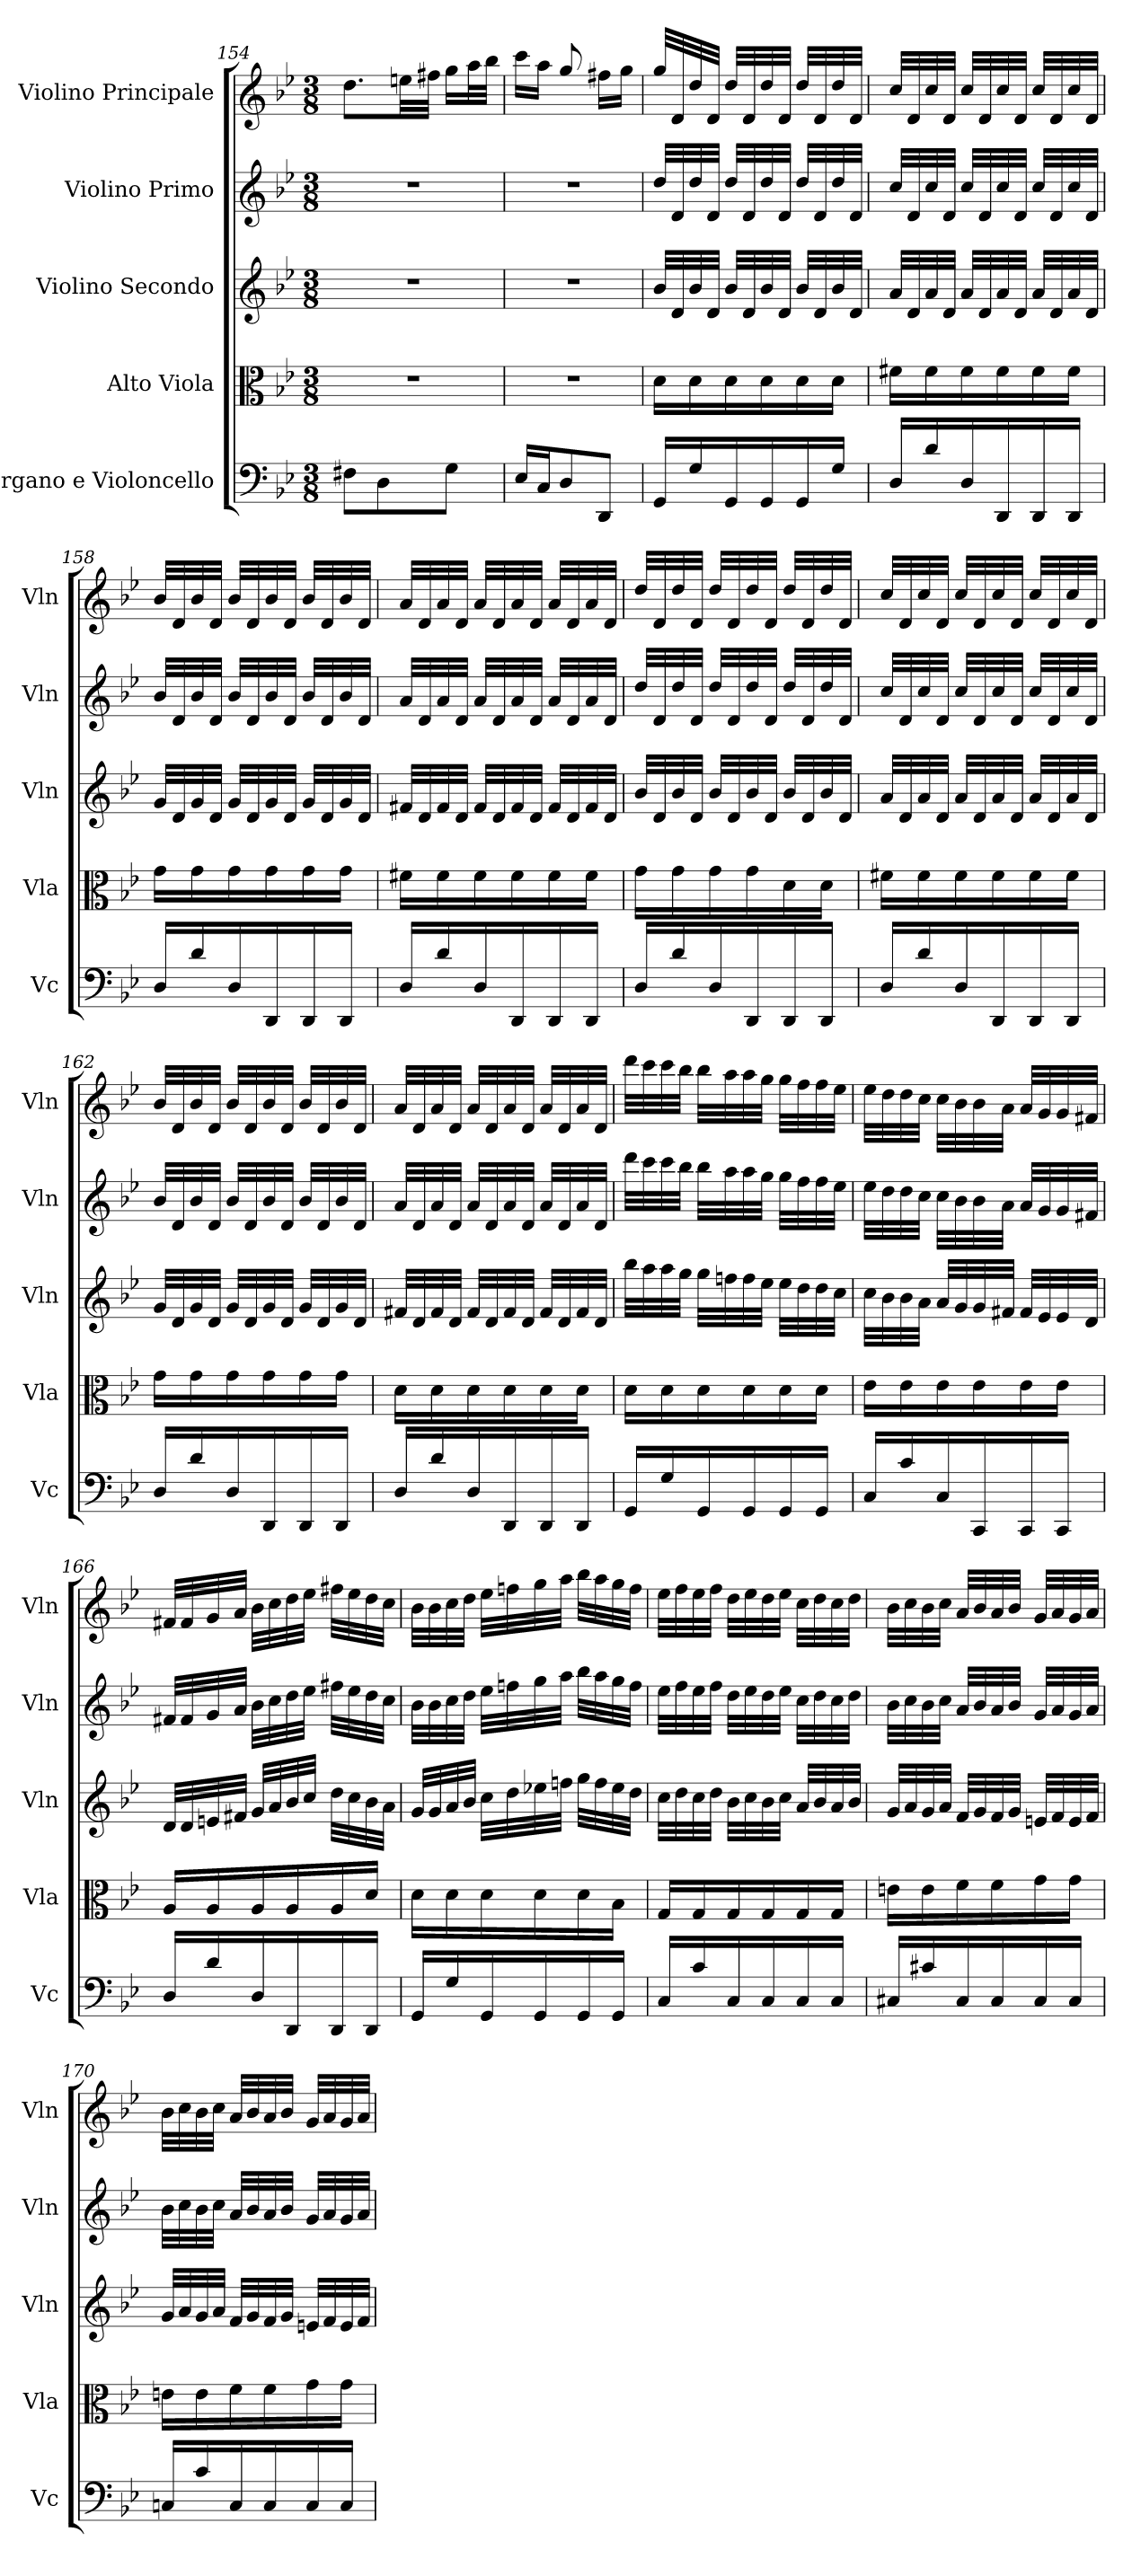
**kern	**kern	**kern	**kern	**kern
*part5	*part4	*part3	*part2	*part1
*staff5	*staff4	*staff3	*staff2	*staff1
*I"Organo e Violoncello	*I"Alto Viola	*I"Violino Secondo	*I"Violino Primo	*I"Violino Principale
*I'Vc	*I'Vla	*I'Vln	*I'Vln	*I'Vln
*clefF4	*clefC3	*clefG2	*clefG2	*clefG2
*k[b-e-]	*k[b-e-]	*k[b-e-]	*k[b-e-]	*k[b-e-]
*M3/8	*M3/8	*M3/8	*M3/8	*M3/8
=154	=154	=154	=154	=154
8F#X\L	4.r	4.r	4.r	8.dd\L
8D\	.	.	.	.
.	.	.	.	32een\LL
.	.	.	.	32ff#X\JJJ
8G\J	.	.	.	16gg\LL
.	.	.	.	32aa\L
.	.	.	.	32bb-\JJJ
=155	=155	=155	=155	=155
16E-/LL	4.r	4.r	4.r	16ccc\LL
16C/J	.	.	.	16aa\JJ
8D/	.	.	.	8gg/
8DD/J	.	.	.	16ff#X\LL
.	.	.	.	16gg\JJ
=156	=156	=156	=156	=156
16GG/LL	16d\LL	32b-/LLL	32dd/LLL	32gg/LLL
.	.	32d/	32d/	32d/
16G/	16d\	32b-/	32dd/	32dd/
.	.	32d/JJJ	32d/JJJ	32d/JJJ
16GG/	16d\	32b-/LLL	32dd/LLL	32dd/LLL
.	.	32d/	32d/	32d/
16GG/	16d\	32b-/	32dd/	32dd/
.	.	32d/JJJ	32d/JJJ	32d/JJJ
16GG/	16d\	32b-/LLL	32dd/LLL	32dd/LLL
.	.	32d/	32d/	32d/
16G/JJ	16d\JJ	32b-/	32dd/	32dd/
.	.	32d/JJJ	32d/JJJ	32d/JJJ
=157	=157	=157	=157	=157
16D/LL	16f#X\LL	32a/LLL	32cc/LLL	32cc/LLL
.	.	32d/	32d/	32d/
16d/	16f#\	32a/	32cc/	32cc/
.	.	32d/JJJ	32d/JJJ	32d/JJJ
16D/	16f#\	32a/LLL	32cc/LLL	32cc/LLL
.	.	32d/	32d/	32d/
16DD/	16f#\	32a/	32cc/	32cc/
.	.	32d/JJJ	32d/JJJ	32d/JJJ
16DD/	16f#\	32a/LLL	32cc/LLL	32cc/LLL
.	.	32d/	32d/	32d/
16DD/JJ	16f#\JJ	32a/	32cc/	32cc/
.	.	32d/JJJ	32d/JJJ	32d/JJJ
=158	=158	=158	=158	=158
16D/LL	16g\LL	32g/LLL	32b-/LLL	32b-/LLL
.	.	32d/	32d/	32d/
16d/	16g\	32g/	32b-/	32b-/
.	.	32d/JJJ	32d/JJJ	32d/JJJ
16D/	16g\	32g/LLL	32b-/LLL	32b-/LLL
.	.	32d/	32d/	32d/
16DD/	16g\	32g/	32b-/	32b-/
.	.	32d/JJJ	32d/JJJ	32d/JJJ
16DD/	16g\	32g/LLL	32b-/LLL	32b-/LLL
.	.	32d/	32d/	32d/
16DD/JJ	16g\JJ	32g/	32b-/	32b-/
.	.	32d/JJJ	32d/JJJ	32d/JJJ
=159	=159	=159	=159	=159
16D/LL	16f#X\LL	32f#X/LLL	32a/LLL	32a/LLL
.	.	32d/	32d/	32d/
16d/	16f#\	32f#/	32a/	32a/
.	.	32d/JJJ	32d/JJJ	32d/JJJ
16D/	16f#\	32f#/LLL	32a/LLL	32a/LLL
.	.	32d/	32d/	32d/
16DD/	16f#\	32f#/	32a/	32a/
.	.	32d/JJJ	32d/JJJ	32d/JJJ
16DD/	16f#\	32f#/LLL	32a/LLL	32a/LLL
.	.	32d/	32d/	32d/
16DD/JJ	16f#\JJ	32f#/	32a/	32a/
.	.	32d/JJJ	32d/JJJ	32d/JJJ
=160	=160	=160	=160	=160
16D/LL	16g\LL	32b-/LLL	32dd/LLL	32dd/LLL
.	.	32d/	32d/	32d/
16d/	16g\	32b-/	32dd/	32dd/
.	.	32d/JJJ	32d/JJJ	32d/JJJ
16D/	16g\	32b-/LLL	32dd/LLL	32dd/LLL
.	.	32d/	32d/	32d/
16DD/	16g\	32b-/	32dd/	32dd/
.	.	32d/JJJ	32d/JJJ	32d/JJJ
16DD/	16d\	32b-/LLL	32dd/LLL	32dd/LLL
.	.	32d/	32d/	32d/
16DD/JJ	16d\JJ	32b-/	32dd/	32dd/
.	.	32d/JJJ	32d/JJJ	32d/JJJ
=161	=161	=161	=161	=161
16D/LL	16f#X\LL	32a/LLL	32cc/LLL	32cc/LLL
.	.	32d/	32d/	32d/
16d/	16f#\	32a/	32cc/	32cc/
.	.	32d/JJJ	32d/JJJ	32d/JJJ
16D/	16f#\	32a/LLL	32cc/LLL	32cc/LLL
.	.	32d/	32d/	32d/
16DD/	16f#\	32a/	32cc/	32cc/
.	.	32d/JJJ	32d/JJJ	32d/JJJ
16DD/	16f#\	32a/LLL	32cc/LLL	32cc/LLL
.	.	32d/	32d/	32d/
16DD/JJ	16f#\JJ	32a/	32cc/	32cc/
.	.	32d/JJJ	32d/JJJ	32d/JJJ
=162	=162	=162	=162	=162
16D/LL	16g\LL	32g/LLL	32b-/LLL	32b-/LLL
.	.	32d/	32d/	32d/
16d/	16g\	32g/	32b-/	32b-/
.	.	32d/JJJ	32d/JJJ	32d/JJJ
16D/	16g\	32g/LLL	32b-/LLL	32b-/LLL
.	.	32d/	32d/	32d/
16DD/	16g\	32g/	32b-/	32b-/
.	.	32d/JJJ	32d/JJJ	32d/JJJ
16DD/	16g\	32g/LLL	32b-/LLL	32b-/LLL
.	.	32d/	32d/	32d/
16DD/JJ	16g\JJ	32g/	32b-/	32b-/
.	.	32d/JJJ	32d/JJJ	32d/JJJ
=163	=163	=163	=163	=163
16D/LL	16d\LL	32f#X/LLL	32a/LLL	32a/LLL
.	.	32d/	32d/	32d/
16d/	16d\	32f#/	32a/	32a/
.	.	32d/JJJ	32d/JJJ	32d/JJJ
16D/	16d\	32f#/LLL	32a/LLL	32a/LLL
.	.	32d/	32d/	32d/
16DD/	16d\	32f#/	32a/	32a/
.	.	32d/JJJ	32d/JJJ	32d/JJJ
16DD/	16d\	32f#/LLL	32a/LLL	32a/LLL
.	.	32d/	32d/	32d/
16DD/JJ	16d\JJ	32f#/	32a/	32a/
.	.	32d/JJJ	32d/JJJ	32d/JJJ
=164	=164	=164	=164	=164
16GG/LL	16d\LL	32bb-\LLL	32ddd\LLL	32ddd\LLL
.	.	32aa\	32ccc\	32ccc\
16G/	16d\	32aa\	32ccc\	32ccc\
.	.	32gg\JJJ	32bb-\JJJ	32bb-\JJJ
16GG/	16d\	32gg\LLL	32bb-\LLL	32bb-\LLL
.	.	32ffn\	32aa\	32aa\
16GG/	16d\	32ff\	32aa\	32aa\
.	.	32ee-\JJJ	32gg\JJJ	32gg\JJJ
16GG/	16d\	32ee-\LLL	32gg\LLL	32gg\LLL
.	.	32dd\	32ff\	32ff\
16GG/JJ	16d\JJ	32dd\	32ff\	32ff\
.	.	32cc\JJJ	32ee-\JJJ	32ee-\JJJ
=165	=165	=165	=165	=165
16C/LL	16e-\LL	32cc\LLL	32ee-\LLL	32ee-\LLL
.	.	32b-\	32dd\	32dd\
16c/	16e-\	32b-\	32dd\	32dd\
.	.	32a\JJJ	32cc\JJJ	32cc\JJJ
16C/	16e-\	32a/LLL	32cc\LLL	32cc\LLL
.	.	32g/	32b-\	32b-\
16CC/	16e-\	32g/	32b-\	32b-\
.	.	32f#X/JJJ	32a\JJJ	32a\JJJ
16CC/	16e-\	32f#/LLL	32a/LLL	32a/LLL
.	.	32e-/	32g/	32g/
16CC/JJ	16e-\JJ	32e-/	32g/	32g/
.	.	32d/JJJ	32f#X/JJJ	32f#X/JJJ
=166	=166	=166	=166	=166
16D/LL	16A/LL	32d/LLL	32f#X/LLL	32f#X/LLL
.	.	32d/	32f#/	32f#/
16d/	16A/	32en/	32g/	32g/
.	.	32f#X/JJJ	32a/JJJ	32a/JJJ
16D/	16A/	32g/LLL	32b-\LLL	32b-\LLL
.	.	32a/	32cc\	32cc\
16DD/	16A/	32b-/	32dd\	32dd\
.	.	32cc/JJJ	32ee-\JJJ	32ee-\JJJ
16DD/	16A/	32dd\LLL	32ff#\LLL	32ff#\LLL
.	.	32cc\	32ee-\	32ee-\
16DD/JJ	16d/JJ	32b-\	32dd\	32dd\
.	.	32a\JJJ	32cc\JJJ	32cc\JJJ
=167	=167	=167	=167	=167
16GG/LL	16d\LL	32g/LLL	32b-\LLL	32b-\LLL
.	.	32g/	32b-\	32b-\
16G/	16d\	32a/	32cc\	32cc\
.	.	32b-/JJJ	32dd\JJJ	32dd\JJJ
16GG/	16d\	32cc\LLL	32ee-\LLL	32ee-\LLL
.	.	32dd\	32ffn\	32ffn\
16GG/	16d\	32ee-X\	32gg\	32gg\
.	.	32ffn\JJJ	32aa\JJJ	32aa\JJJ
16GG/	16d\	32gg\LLL	32bb-\LLL	32bb-\LLL
.	.	32ff\	32aa\	32aa\
16GG/JJ	16B-\JJ	32ee-\	32gg\	32gg\
.	.	32dd\JJJ	32ff\JJJ	32ff\JJJ
=168	=168	=168	=168	=168
16C/LL	16G/LL	32cc\LLL	32ee-\LLL	32ee-\LLL
.	.	32dd\	32ff\	32ff\
16c/	16G/	32cc\	32ee-\	32ee-\
.	.	32dd\JJJ	32ff\JJJ	32ff\JJJ
16C/	16G/	32b-\LLL	32dd\LLL	32dd\LLL
.	.	32cc\	32ee-\	32ee-\
16C/	16G/	32b-\	32dd\	32dd\
.	.	32cc\JJJ	32ee-\JJJ	32ee-\JJJ
16C/	16G/	32a/LLL	32cc\LLL	32cc\LLL
.	.	32b-/	32dd\	32dd\
16C/JJ	16G/JJ	32a/	32cc\	32cc\
.	.	32b-/JJJ	32dd\JJJ	32dd\JJJ
=169	=169	=169	=169	=169
16C#X/LL	16en\LL	32g/LLL	32b-\LLL	32b-\LLL
.	.	32a/	32cc\	32cc\
16c#/	16e\	32g/	32b-\	32b-\
.	.	32a/JJJ	32cc\JJJ	32cc\JJJ
16C#/	16f\	32f/LLL	32a/LLL	32a/LLL
.	.	32g/	32b-/	32b-/
16C#/	16f\	32f/	32a/	32a/
.	.	32g/JJJ	32b-/JJJ	32b-/JJJ
16C#/	16g\	32en/LLL	32g/LLL	32g/LLL
.	.	32f/	32a/	32a/
16C#/JJ	16g\JJ	32e/	32g/	32g/
.	.	32f/JJJ	32a/JJJ	32a/JJJ
=170	=170	=170	=170	=170
16Cn/LL	16en\LL	32g/LLL	32b-\LLL	32b-\LLL
.	.	32a/	32cc\	32cc\
16c/	16e\	32g/	32b-\	32b-\
.	.	32a/JJJ	32cc\JJJ	32cc\JJJ
16C/	16f\	32f/LLL	32a/LLL	32a/LLL
.	.	32g/	32b-/	32b-/
16C/	16f\	32f/	32a/	32a/
.	.	32g/JJJ	32b-/JJJ	32b-/JJJ
16C/	16g\	32en/LLL	32g/LLL	32g/LLL
.	.	32f/	32a/	32a/
16C/JJ	16g\JJ	32e/	32g/	32g/
.	.	32f/JJJ	32a/JJJ	32a/JJJ
=	=	=	=	=
*-	*-	*-	*-	*-
